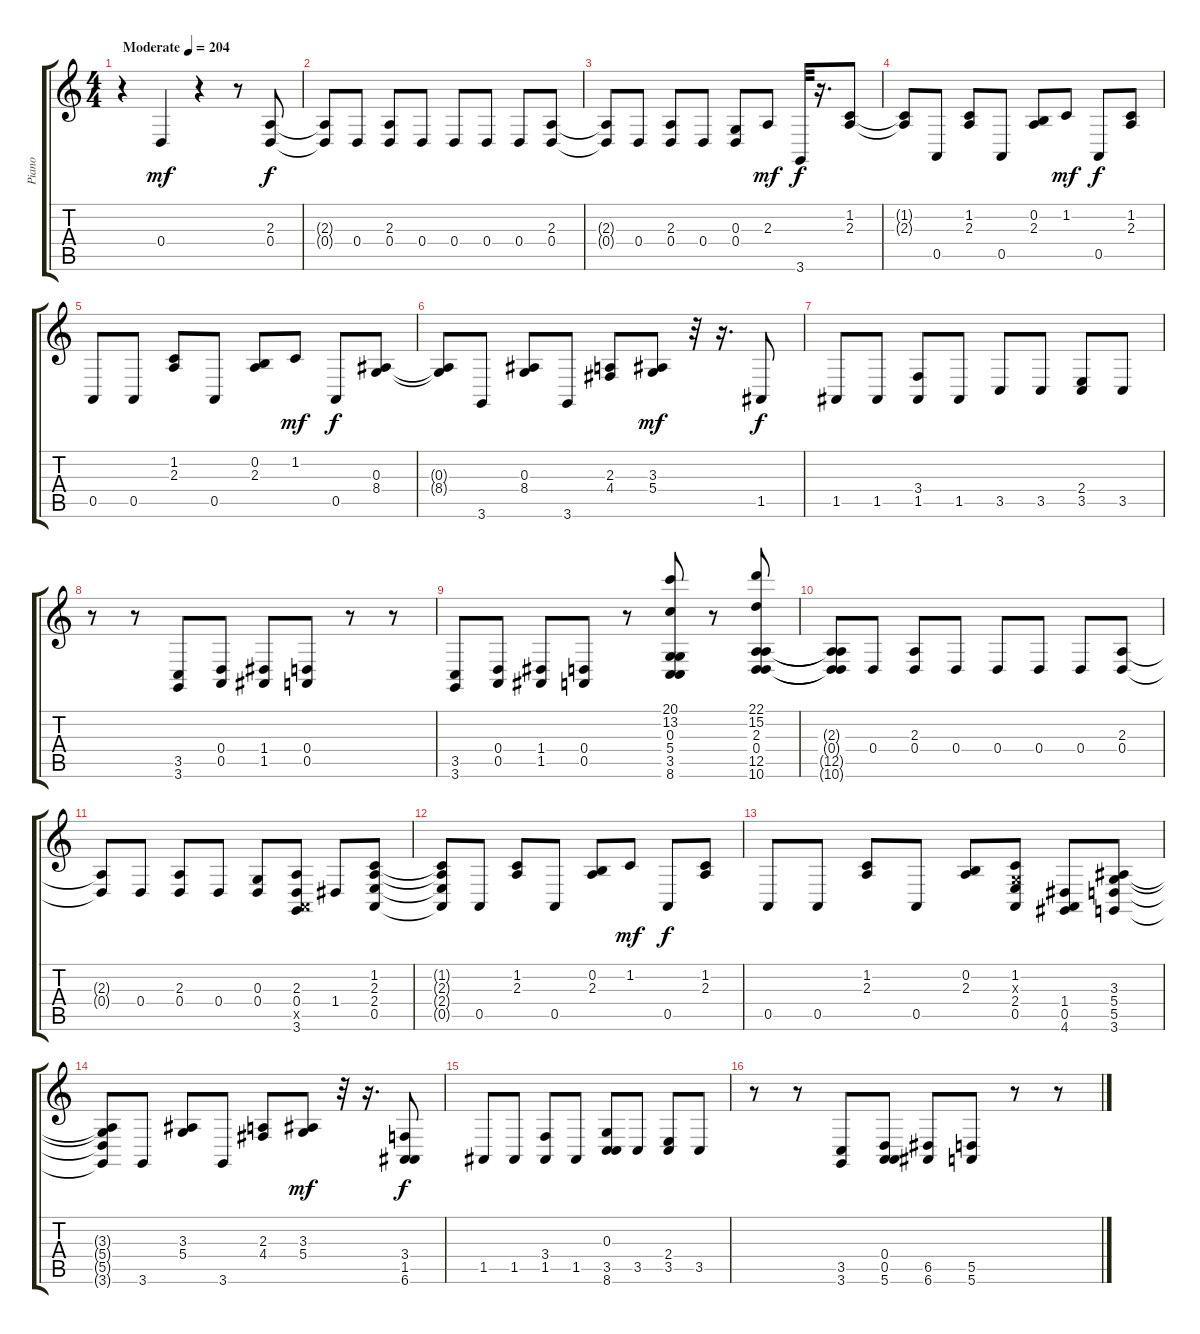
\track ("Piano" "Piano") {instrument brightacousticpiano}
\staff {score tabs}
\tuning (E4 B3 G3 D3 A2 E2) {hide}
\ts (4 4)
\tempo (204 "Moderate")
\clef g2
\ks c
r.4{dy mf instrument brightacousticpiano} 0.4.4 r.4 r.8 (2.3 0.4).8{dy f} |
(2.3{t} 0.4{t}).8 0.4.8 (2.3 0.4).8 0.4.8 0.4.8 0.4.8 0.4.8 (2.3 0.4).8 |
(2.3{t} 0.4{t}).8 0.4.8 (2.3 0.4).8 0.4.8 (0.3 0.4).8 2.3.8{dy mf} 3.6.32{dy f} r.16{d} (1.2 2.3).8 |
(1.2{t} 2.3{t}).8 0.5.8 (1.2 2.3).8 0.5.8 (0.2 2.3).8 1.2.8{dy mf} 0.5.8{dy f} (1.2 2.3).8 |
0.5.8 0.5.8 (1.2 2.3).8 0.5.8 (0.2 2.3).8 1.2.8{dy mf} 0.5.8{dy f} (0.3 8.4).8 |
(0.3{t} 8.4{t}).8 3.6.8 (0.3 8.4).8 3.6.8 (2.3 4.4).8 (3.3 5.4).8{dy mf} r.32 r.16{d} 1.5.8{dy f} |
1.5.8 1.5.8 (3.4 1.5).8 1.5.8 3.5.8 3.5.8 (2.4 3.5).8 3.5.8 |
r.8 r.8 (3.5 3.6).8 (0.4 0.5).8 (1.4 1.5).8 (0.4 0.5).8 r.8 r.8 |
(3.5 3.6).8 (0.4 0.5).8 (1.4 1.5).8 (0.4 0.5).8 r.8 (20.1 13.2 0.3 5.4 3.5 8.6).8 r.8 (22.1 15.2 2.3 0.4 12.5 10.6).8 |
(2.3{t} 0.4{t} 12.5{t} 10.6{t}).8 0.4.8 (2.3 0.4).8 0.4.8 0.4.8 0.4.8 0.4.8 (2.3 0.4).8 |
(2.3{t} 0.4{t}).8 0.4.8 (2.3 0.4).8 0.4.8 (0.3 0.4).8 (2.3 0.4 0.5{x} 3.6).8 1.4.8 (1.2 2.3 2.4 0.5).8 |
(1.2{t} 2.3{t} 2.4{t} 0.5{t}).8 0.5.8 (1.2 2.3).8 0.5.8 (0.2 2.3).8 1.2.8{dy mf} 0.5.8{dy f} (1.2 2.3).8 |
0.5.8 0.5.8 (1.2 2.3).8 0.5.8 (0.2 2.3).8 (1.2 0.3{x} 2.4 0.5).8 (1.4 0.5 4.6).8 (3.3 5.4 5.5 3.6).8 |
(3.3{t} 5.4{t} 5.5{t} 3.6{t}).8 3.6.8 (3.3 5.4).8 3.6.8 (2.3 4.4).8 (3.3 5.4).8{dy mf} r.32 r.16{d} (3.4 1.5 6.6).8{dy f} |
1.5.8 1.5.8 (3.4 1.5).8 1.5.8 (0.3 3.5 8.6).8 3.5.8 (2.4 3.5).8 3.5.8 |
r.8 r.8 (3.5 3.6).8 (0.4 0.5 5.6).8 (6.5 6.6).8 (5.5 5.6).8 r.8 r.8
